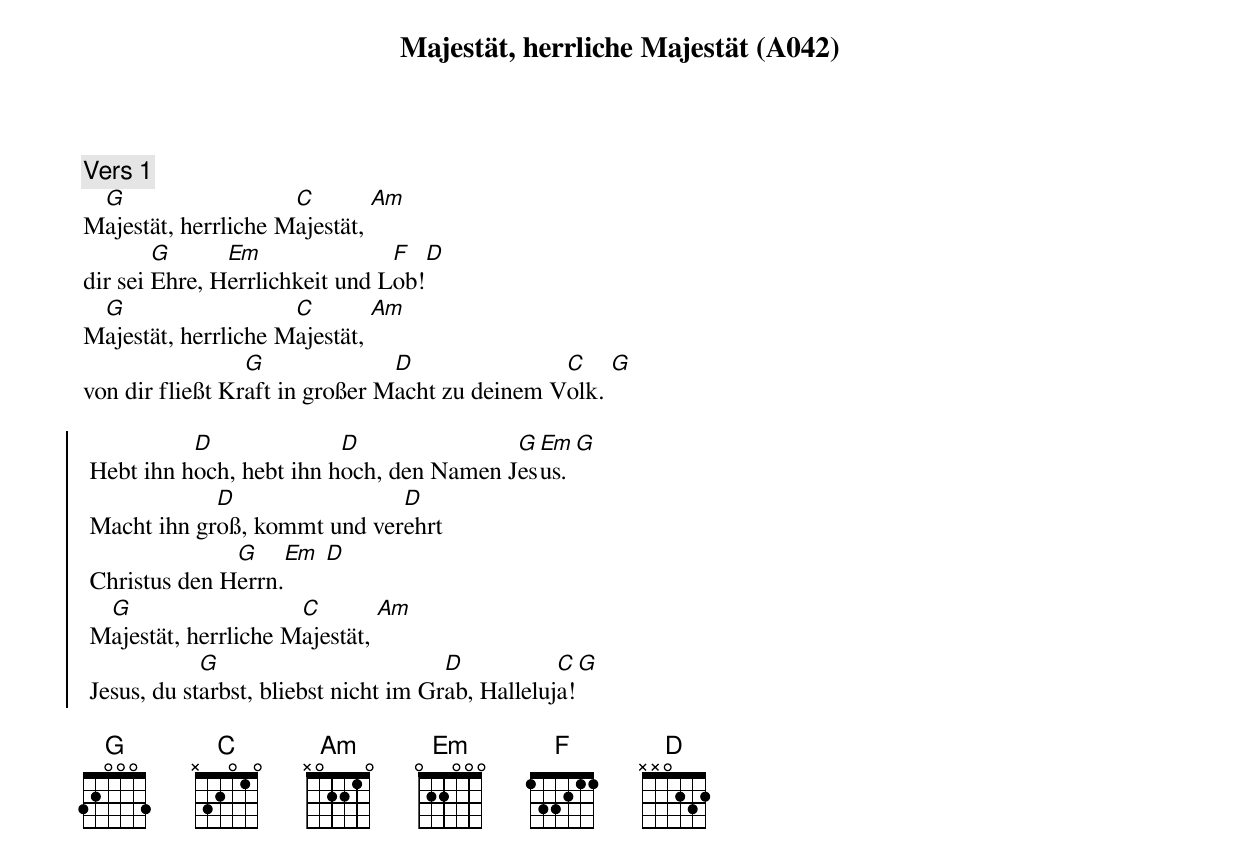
{title: Majestät, herrliche Majestät (A042)}
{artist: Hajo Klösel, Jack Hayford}

{comment: Vers 1}
M[G]ajestät, herrliche M[C]ajestät, [Am]
dir sei [G]Ehre, H[Em]errlichkeit und L[F]ob![D]
M[G]ajestät, herrliche M[C]ajestät, [Am]
von dir fließt Kr[G]aft in großer M[D]acht zu deinem V[C]olk. [G]

{soc}
 Hebt ihn h[D]och, hebt ihn h[D]och, den Namen J[G]es[Em]us.[G]
 Macht ihn gr[D]oß, kommt und ver[D]ehrt
 Christus den H[G]errn.[Em] [D]
 M[G]ajestät, herrliche M[C]ajestät, [Am]
 Jesus, du st[G]arbst, bliebst nicht im Gr[D]ab, Halleluj[C]a![G]
 {eoc}

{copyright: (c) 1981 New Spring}
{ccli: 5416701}
